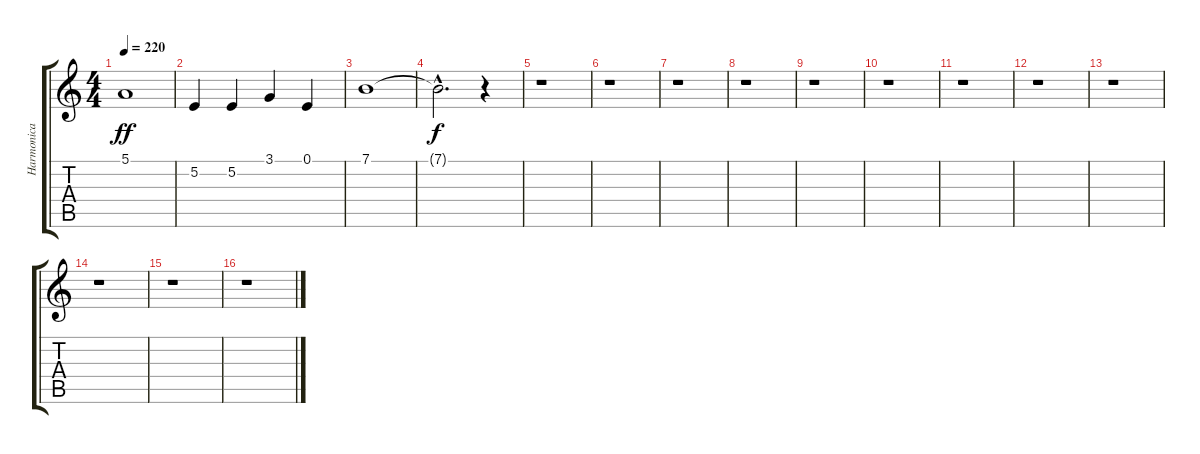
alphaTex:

\track ("Harmonica" "Harmonica") {instrument harmonica}
\staff {score tabs}
\tuning (E4 B3 G3 D3 A2 E2) {hide}
\ts (4 4)
\tempo 220
\clef g2
\ks c
5.1.1{dy ff} |
5.2.4 5.2.4 3.1.4 0.1.4 |
7.1.1 |
7.1{hac t}.2{d dy f} r.4 |
r.1 |
r.1 |
r.1 |
r.1 |
r.1 |
r.1 |
r.1 |
r.1 |
r.1 |
r.1 |
r.1 |
r.1
